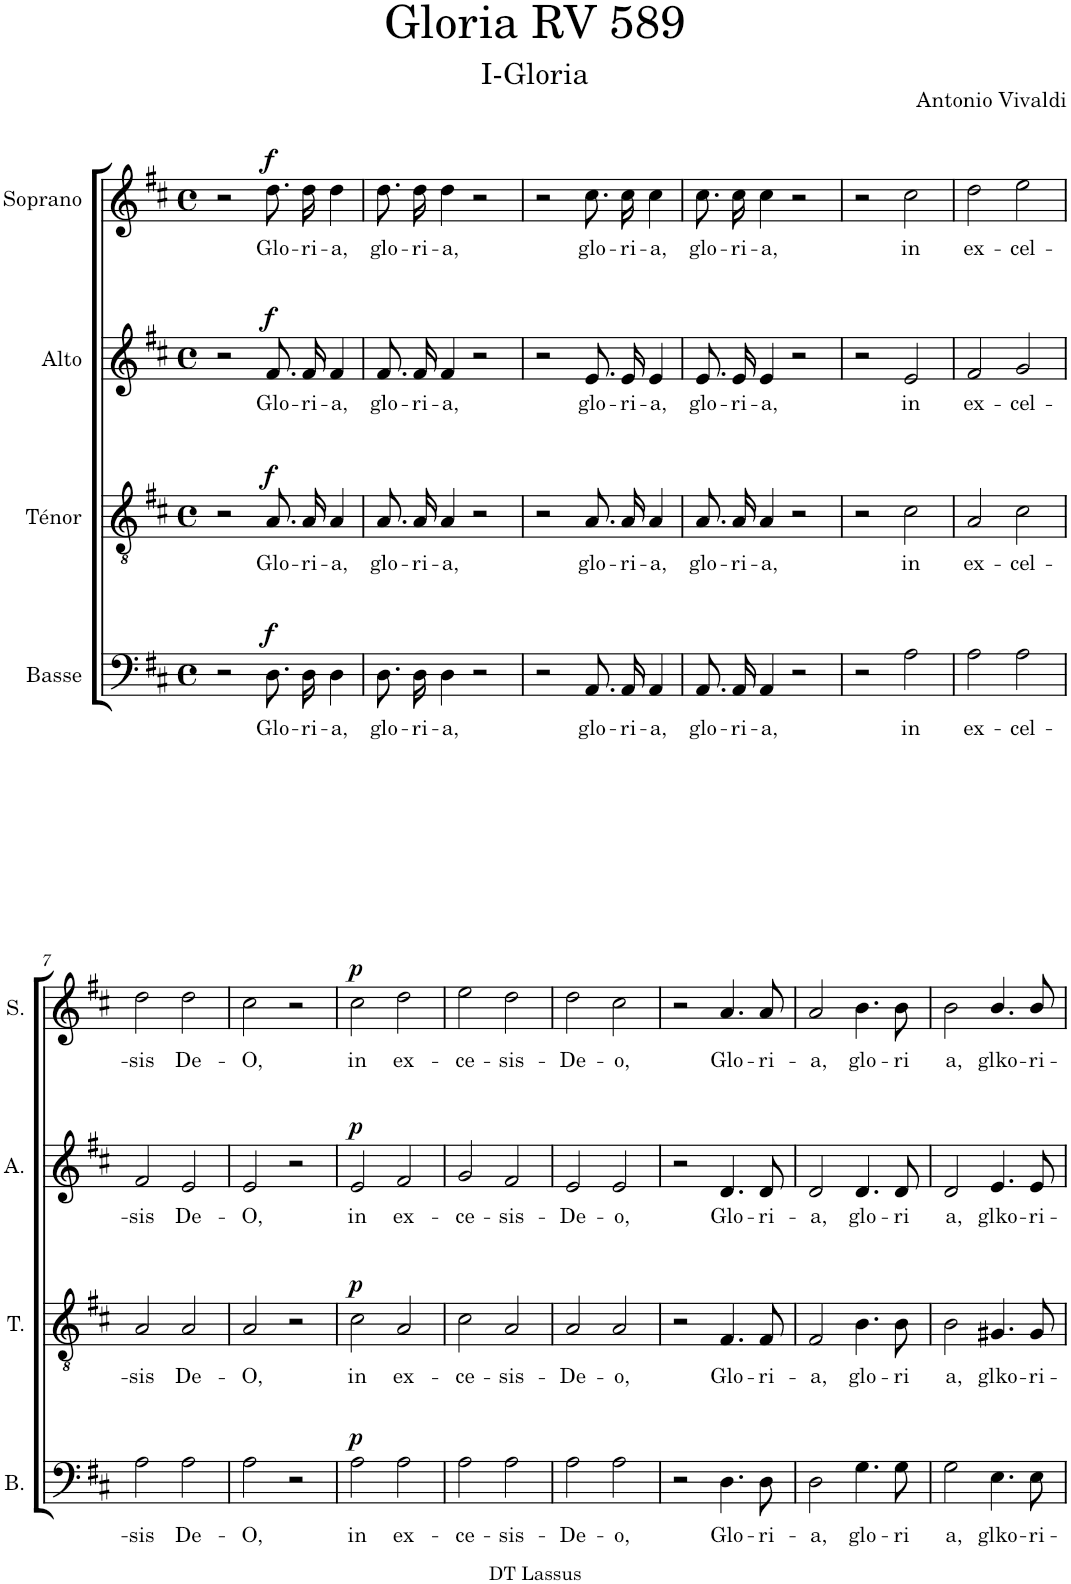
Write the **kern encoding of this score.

**kern	**text	**dynam	**kern	**text	**dynam	**kern	**text	**dynam	**kern	**text	**dynam
*part4	*part4	*part4	*part3	*part3	*part3	*part2	*part2	*part2	*part1	*part1	*part1
*staff4	*staff4	*staff4	*staff3	*staff3	*staff3	*staff2	*staff2	*staff2	*staff1	*staff1	*staff1
*I"Basse	*	*	*I"Ténor	*	*	*I"Alto	*	*	*I"Soprano	*	*
*I'B.	*	*	*I'T.	*	*	*I'A.	*	*	*I'S.	*	*
*clefF4	*	*	*clefGv2	*	*	*clefG2	*	*	*clefG2	*	*
*k[f#c#]	*	*	*k[f#c#]	*	*	*k[f#c#]	*	*	*k[f#c#]	*	*
*M4/4	*	*	*M4/4	*	*	*M4/4	*	*	*M4/4	*	*
*met(c)	*	*	*met(c)	*	*	*met(c)	*	*	*met(c)	*	*
=1	=1	=1	=1	=1	=1	=1	=1	=1	=1	=1	=1
2r	.	.	2r	.	.	2r	.	.	2r	.	.
!	!LO:LY:b	!LO:DY:a	!	!LO:LY:b	!LO:DY:a	!	!LO:LY:b	!LO:DY:a	!	!LO:LY:b	!LO:DY:a
8.D\L	Glo-	f	8.A/L	Glo-	f	8.f#/L	Glo-	f	8.dd\L	Glo-	f
!	!LO:LY:b	!	!	!LO:LY:b	!	!	!LO:LY:b	!	!	!LO:LY:b	!
16D\Jk	-ri-	.	16A/Jk	-ri-	.	16f#/Jk	-ri-	.	16dd\Jk	-ri-	.
!	!LO:LY:b	!	!	!LO:LY:b	!	!	!LO:LY:b	!	!	!LO:LY:b	!
4D\	-a,	.	4A/	-a,	.	4f#/	-a,	.	4dd\	-a,	.
=2	=2	=2	=2	=2	=2	=2	=2	=2	=2	=2	=2
!	!LO:LY:b	!	!	!LO:LY:b	!	!	!LO:LY:b	!	!	!LO:LY:b	!
8.D\L	glo-	.	8.A/L	glo-	.	8.f#/L	glo-	.	8.dd\L	glo-	.
!	!LO:LY:b	!	!	!LO:LY:b	!	!	!LO:LY:b	!	!	!LO:LY:b	!
16D\Jk	-ri-	.	16A/Jk	-ri-	.	16f#/Jk	-ri-	.	16dd\Jk	-ri-	.
!	!LO:LY:b	!	!	!LO:LY:b	!	!	!LO:LY:b	!	!	!LO:LY:b	!
4D\	-a,	.	4A/	-a,	.	4f#/	-a,	.	4dd\	-a,	.
2r	.	.	2r	.	.	2r	.	.	2r	.	.
=3	=3	=3	=3	=3	=3	=3	=3	=3	=3	=3	=3
2r	.	.	2r	.	.	2r	.	.	2r	.	.
!	!LO:LY:b	!	!	!LO:LY:b	!	!	!LO:LY:b	!	!	!LO:LY:b	!
8.AA/L	glo-	.	8.A/L	glo-	.	8.e/L	glo-	.	8.cc#\L	glo-	.
!	!LO:LY:b	!	!	!LO:LY:b	!	!	!LO:LY:b	!	!	!LO:LY:b	!
16AA/Jk	-ri-	.	16A/Jk	-ri-	.	16e/Jk	-ri-	.	16cc#\Jk	-ri-	.
!	!LO:LY:b	!	!	!LO:LY:b	!	!	!LO:LY:b	!	!	!LO:LY:b	!
4AA/	-a,	.	4A/	-a,	.	4e/	-a,	.	4cc#\	-a,	.
=4	=4	=4	=4	=4	=4	=4	=4	=4	=4	=4	=4
!	!LO:LY:b	!	!	!LO:LY:b	!	!	!LO:LY:b	!	!	!LO:LY:b	!
8.AA/L	glo-	.	8.A/L	glo-	.	8.e/L	glo-	.	8.cc#\L	glo-	.
!	!LO:LY:b	!	!	!LO:LY:b	!	!	!LO:LY:b	!	!	!LO:LY:b	!
16AA/Jk	-ri-	.	16A/Jk	-ri-	.	16e/Jk	-ri-	.	16cc#\Jk	-ri-	.
!	!LO:LY:b	!	!	!LO:LY:b	!	!	!LO:LY:b	!	!	!LO:LY:b	!
4AA/	-a,	.	4A/	-a,	.	4e/	-a,	.	4cc#\	-a,	.
2r	.	.	2r	.	.	2r	.	.	2r	.	.
=5	=5	=5	=5	=5	=5	=5	=5	=5	=5	=5	=5
2r	.	.	2r	.	.	2r	.	.	2r	.	.
!	!LO:LY:b	!	!	!LO:LY:b	!	!	!LO:LY:b	!	!	!LO:LY:b	!
2A\	in	.	2c#\	in	.	2e/	in	.	2cc#\	in	.
=6	=6	=6	=6	=6	=6	=6	=6	=6	=6	=6	=6
!	!LO:LY:b	!	!	!LO:LY:b	!	!	!LO:LY:b	!	!	!LO:LY:b	!
2A\	ex-	.	2A/	ex-	.	2f#/	ex-	.	2dd\	ex-	.
!	!LO:LY:b	!	!	!LO:LY:b	!	!	!LO:LY:b	!	!	!LO:LY:b	!
2A\	-cel-	.	2c#\	-cel-	.	2g/	-cel-	.	2ee\	-cel-	.
!!LO:LB:g=z
=7	=7	=7	=7	=7	=7	=7	=7	=7	=7	=7	=7
!	!LO:LY:b	!	!	!LO:LY:b	!	!	!LO:LY:b	!	!	!LO:LY:b	!
2A\	-sis	.	2A/	-sis	.	2f#/	-sis	.	2dd\	-sis	.
!	!LO:LY:b	!	!	!LO:LY:b	!	!	!LO:LY:b	!	!	!LO:LY:b	!
2A\	De-	.	2A/	De-	.	2e/	De-	.	2dd\	De-	.
=8	=8	=8	=8	=8	=8	=8	=8	=8	=8	=8	=8
!	!LO:LY:b	!	!	!LO:LY:b	!	!	!LO:LY:b	!	!	!LO:LY:b	!
2A\	-O,	.	2A/	-O,	.	2e/	-O,	.	2cc#\	-O,	.
2r	.	.	2r	.	.	2r	.	.	2r	.	.
=9	=9	=9	=9	=9	=9	=9	=9	=9	=9	=9	=9
!	!LO:LY:b	!LO:DY:a	!	!LO:LY:b	!LO:DY:a	!	!LO:LY:b	!LO:DY:a	!	!LO:LY:b	!LO:DY:a
2A\	in	p	2c#\	in	p	2e/	in	p	2cc#\	in	p
!	!LO:LY:b	!	!	!LO:LY:b	!	!	!LO:LY:b	!	!	!LO:LY:b	!
2A\	ex-	.	2A/	ex-	.	2f#/	ex-	.	2dd\	ex-	.
=10	=10	=10	=10	=10	=10	=10	=10	=10	=10	=10	=10
!	!LO:LY:b	!	!	!LO:LY:b	!	!	!LO:LY:b	!	!	!LO:LY:b	!
2A\	-ce-	.	2c#\	-ce-	.	2g/	-ce-	.	2ee\	-ce-	.
!	!LO:LY:b	!	!	!LO:LY:b	!	!	!LO:LY:b	!	!	!LO:LY:b	!
2A\	-sis-	.	2A/	-sis-	.	2f#/	-sis-	.	2dd\	-sis-	.
=11	=11	=11	=11	=11	=11	=11	=11	=11	=11	=11	=11
!	!LO:LY:b	!	!	!LO:LY:b	!	!	!LO:LY:b	!	!	!LO:LY:b	!
2A\	-De-	.	2A/	-De-	.	2e/	-De-	.	2dd\	-De-	.
!	!LO:LY:b	!	!	!LO:LY:b	!	!	!LO:LY:b	!	!	!LO:LY:b	!
2A\	-o,	.	2A/	-o,	.	2e/	-o,	.	2cc#\	-o,	.
=12	=12	=12	=12	=12	=12	=12	=12	=12	=12	=12	=12
2r	.	.	2r	.	.	2r	.	.	2r	.	.
!	!LO:LY:b	!	!	!LO:LY:b	!	!	!LO:LY:b	!	!	!LO:LY:b	!
4.D\	Glo-	.	4.F#/	Glo-	.	4.d/	Glo-	.	4.a/	Glo-	.
!	!LO:LY:b	!	!	!LO:LY:b	!	!	!LO:LY:b	!	!	!LO:LY:b	!
8D\	-ri-	.	8F#/	-ri-	.	8d/	-ri-	.	8a/	-ri-	.
=13	=13	=13	=13	=13	=13	=13	=13	=13	=13	=13	=13
!	!LO:LY:b	!	!	!LO:LY:b	!	!	!LO:LY:b	!	!	!LO:LY:b	!
2D\	-a,	.	2F#/	-a,	.	2d/	-a,	.	2a/	-a,	.
!	!LO:LY:b	!	!	!LO:LY:b	!	!	!LO:LY:b	!	!	!LO:LY:b	!
4.G\	glo-	.	4.B\	glo-	.	4.d/	glo-	.	4.b\	glo-	.
!	!LO:LY:b	!	!	!LO:LY:b	!	!	!LO:LY:b	!	!	!LO:LY:b	!
8G\	-ri	.	8B\	-ri	.	8d/	-ri	.	8b\	-ri	.
=14	=14	=14	=14	=14	=14	=14	=14	=14	=14	=14	=14
!	!LO:LY:b	!	!	!LO:LY:b	!	!	!LO:LY:b	!	!	!LO:LY:b	!
2G\	a,	.	2B\	a,	.	2d/	a,	.	2b\	a,	.
!	!LO:LY:b	!	!	!LO:LY:b	!	!	!LO:LY:b	!	!	!LO:LY:b	!
4.E\	glko-	.	4.G#X/	glko-	.	4.e/	glko-	.	4.b/	glko-	.
!	!LO:LY:b	!	!	!LO:LY:b	!	!	!LO:LY:b	!	!	!LO:LY:b	!
8E\	-ri-	.	8G#/	-ri-	.	8e/	-ri-	.	8b/	-ri-	.
=	=	=	=	=	=	=	=	=	=	=	=
*-	*-	*-	*-	*-	*-	*-	*-	*-	*-	*-	*-
